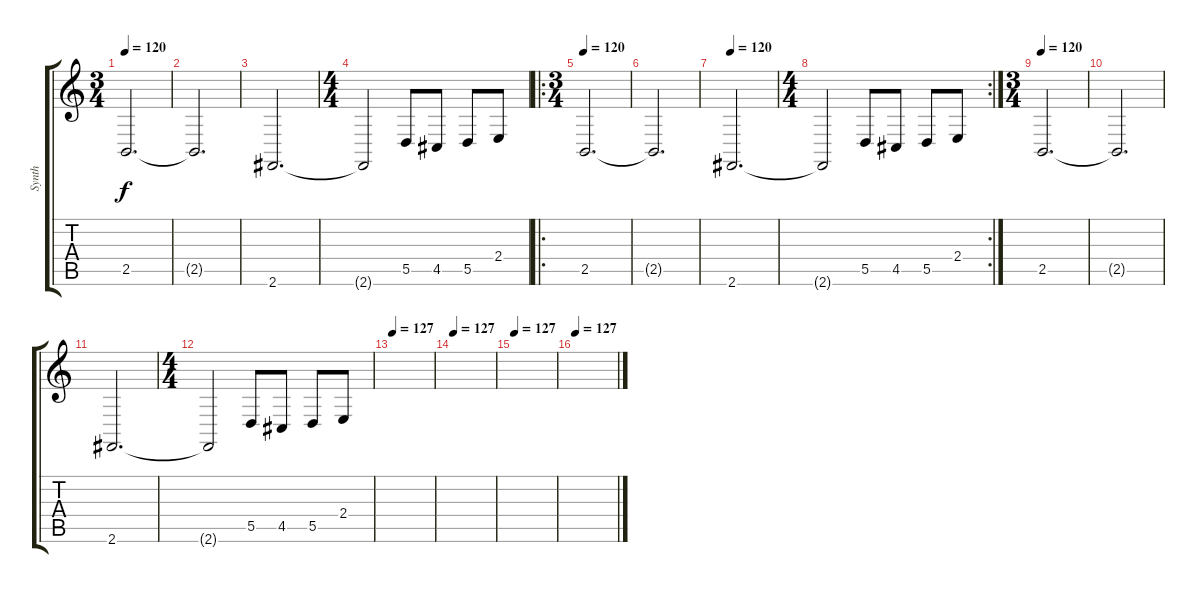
\track ("Synth" "Synth") {instrument pad4choir}
\staff {score tabs}
\tuning (E4 B3 G3 D3 A2 E2) {hide}
\ts (3 4)
\tempo 120
\clef g2
\ks c
2.5.2{d dy f instrument synthstrings1} |
2.5{t}.2{d} |
2.6.2{d} |
\ts (4 4)
2.6{t}.2 5.5.8 4.5.8 5.5.8 2.4.8 |
\ro
\ts (3 4)
\tempo 120
2.5.2{d instrument synthstrings1} |
2.5{t}.2{d} |
\tempo 120
2.6.2{d} |
\rc 2
\ts (4 4)
2.6{t}.2 5.5.8 4.5.8 5.5.8 2.4.8 |
\ts (3 4)
\tempo 120
2.5.2{d instrument synthstrings1} |
2.5{t}.2{d} |
2.6.2{d} |
\ts (4 4)
2.6{t}.2 5.5.8 4.5.8 5.5.8 2.4.8 |
\tempo 127
|
\tempo 127
|
\tempo 127
|
\tempo 127
